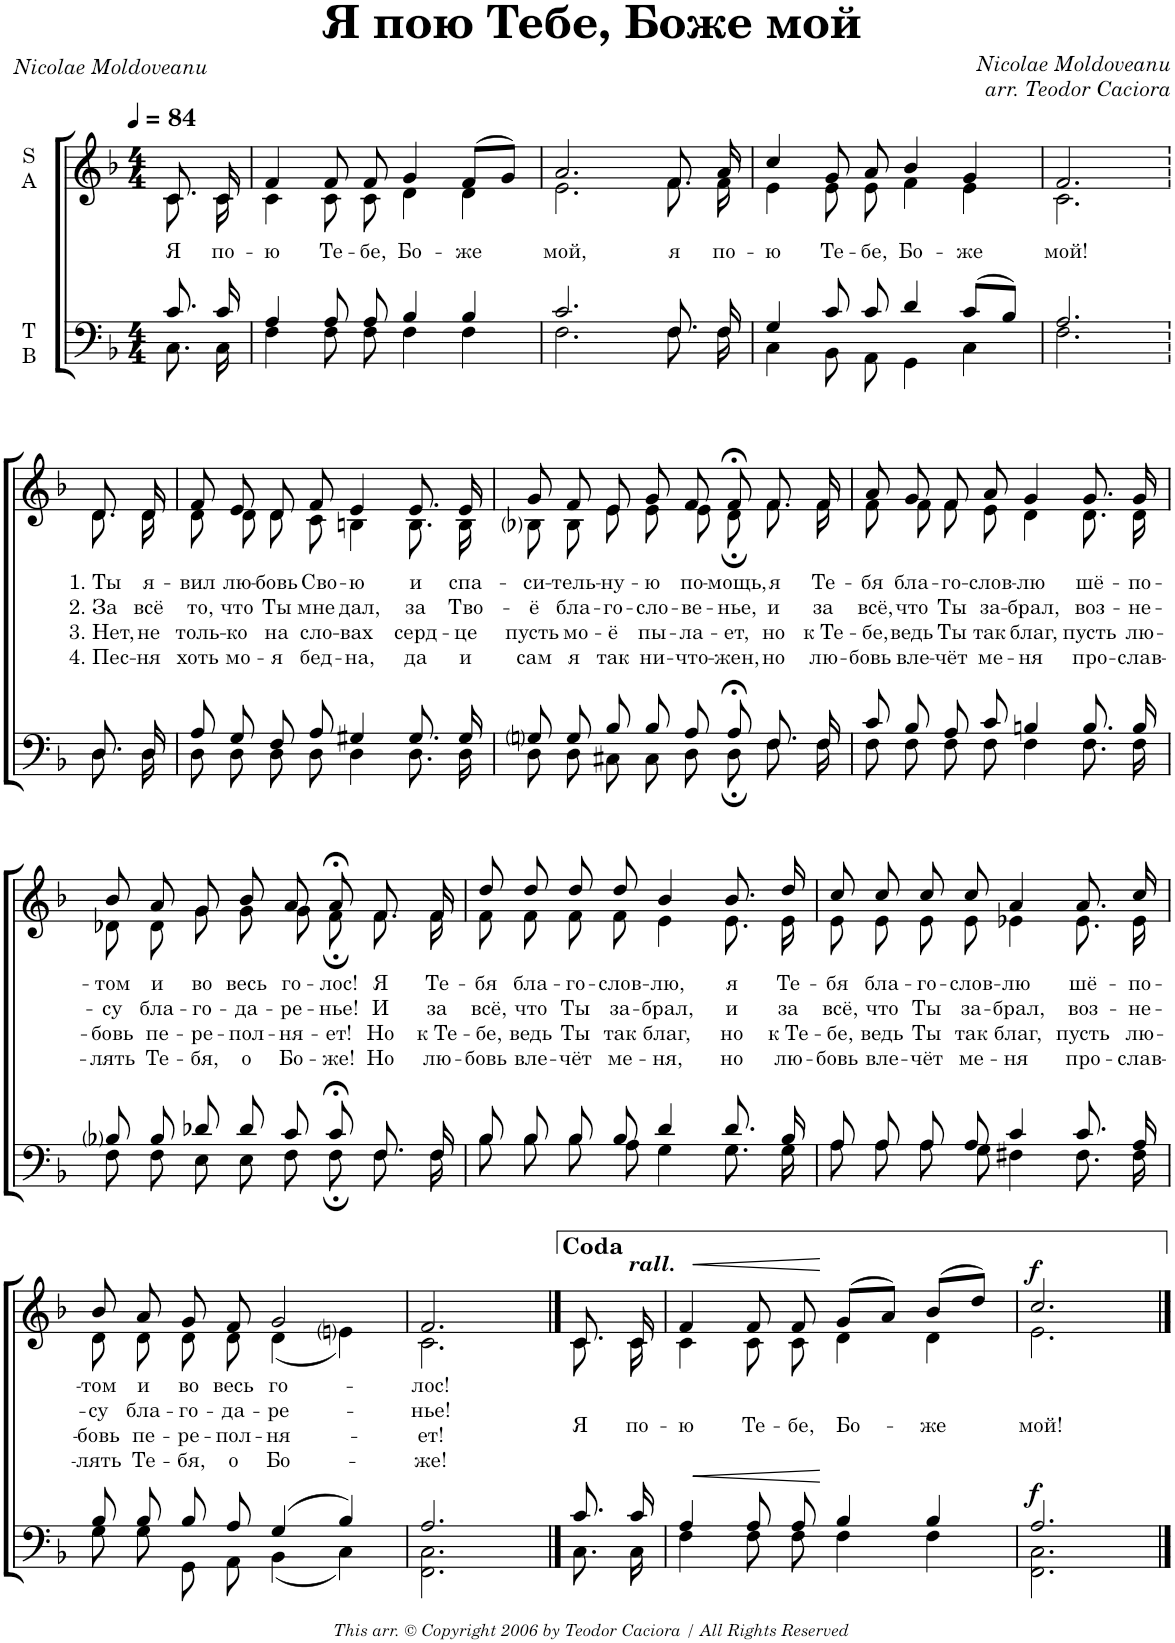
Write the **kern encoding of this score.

**kern	**dynam	**kern	**text	**text	**text	**text	**dynam
*part2	*part2	*part1	*part1	*part1	*part1	*part1	*part1
*staff2	*staff2	*staff1	*staff1	*staff1	*staff1	*staff1	*staff1
*I"T B	*	*I"S A	*	*	*	*	*
*I'T B	*	*I'S A	*	*	*	*	*
*clefF4	*	*clefG2	*	*	*	*	*
*k[b-]	*	*k[b-]	*	*	*	*	*
*M4/4	*	*M4/4	*	*	*	*	*
*MM84	*	*MM84	*	*	*	*	*
=	=	=	=	=	=	=	=
*^	*	*	*	*	*	*	*
!	!	!	!	!LO:LY:b	!	!	!	!
*	*	*	*^	*	*	*	*	*
8.c/	8.C\	.	8.c/	8.c\	Я	.	.	.	.
!	!	!	!	!	!LO:LY:b	!	!	!	!
16c/	16C\	.	16c/	16c\	по-	.	.	.	.
=1	=1	=1	=1	=1	=1	=1	=1	=1	=1
!	!	!	!	!	!LO:LY:b	!	!	!	!
4A/	4F\	.	4f/	4c\	-ю	.	.	.	.
!	!	!	!	!	!LO:LY:b	!	!	!	!
8A/	8F\	.	8f/	8c\	Те-	.	.	.	.
!	!	!	!	!	!LO:LY:b	!	!	!	!
8A/	8F\	.	8f/	8c\	-бе,	.	.	.	.
!	!	!	!	!	!LO:LY:b	!	!	!	!
4B-/	4F\	.	4g/	4d\	Бо-	.	.	.	.
!	!	!	!	!	!LO:LY:b	!	!	!	!
4B-/	4F\	.	(8f/L	4d\	-же	.	.	.	.
.	.	.	8g/J)	.	.	.	.	.	.
=2	=2	=2	=2	=2	=2	=2	=2	=2	=2
!	!	!	!	!	!LO:LY:b	!	!	!	!
2.c/	2.F\	.	2.a/	2.e\	мой,	.	.	.	.
!	!	!	!	!	!LO:LY:b	!	!	!	!
8.F/	8.F\	.	8.f/	8.f\	я	.	.	.	.
!	!	!	!	!	!LO:LY:b	!	!	!	!
16F/	16F\	.	16a/	16f\	по-	.	.	.	.
=3	=3	=3	=3	=3	=3	=3	=3	=3	=3
!	!	!	!	!	!LO:LY:b	!	!	!	!
4G/	4C\	.	4cc/	4e\	-ю	.	.	.	.
!	!	!	!	!	!LO:LY:b	!	!	!	!
8c/	8BB-\	.	8g/	8e\	Те-	.	.	.	.
!	!	!	!	!	!LO:LY:b	!	!	!	!
8c/	8AA\	.	8a/	8e\	-бе,	.	.	.	.
!	!	!	!	!	!LO:LY:b	!	!	!	!
4d/	4GG\	.	4b-/	4f\	Бо-	.	.	.	.
!	!	!	!	!	!LO:LY:b	!	!	!	!
(8c/L	4C\	.	4g/	4e\	-же	.	.	.	.
8B-/J)	.	.	.	.	.	.	.	.	.
=4	=4	=4	=4	=4	=4	=4	=4	=4	=4
!	!	!	!	!	!LO:LY:b	!	!	!	!
2.A/	2.F\	.	2.f/	2.c\	мой!	.	.	.	.
!!LO:LB:g=z	!!
=5	=5	=5	=5	=5	=5	=5	=5	=5	=5
!	!	!	!	!	!LO:LY:b	!LO:LY:b	!LO:LY:b	!LO:LY:b	!
8.D/	8.D\	.	8.d/	8.d\	1. Ты	2. За	3. Нет,	4. Пес-	.
!	!	!	!	!	!LO:LY:b	!LO:LY:b	!LO:LY:b	!LO:LY:b	!
16D/	16D\	.	16d/	16d\	я-	всё	не	-ня	.
=6	=6	=6	=6	=6	=6	=6	=6	=6	=6
!	!	!	!	!	!LO:LY:b	!LO:LY:b	!LO:LY:b	!LO:LY:b	!
8A/	8D\	.	8f/	8d\	-вил	то,	толь-	хоть	.
!	!	!	!	!	!LO:LY:b	!LO:LY:b	!LO:LY:b	!LO:LY:b	!
8G/	8D\	.	8e/	8d\	лю-	что	-ко	мо-	.
!	!	!	!	!	!LO:LY:b	!LO:LY:b	!LO:LY:b	!LO:LY:b	!
8F/	8D\	.	8d/	8d\	-бовь	Ты	на	-я	.
!	!	!	!	!	!LO:LY:b	!LO:LY:b	!LO:LY:b	!LO:LY:b	!
8A/	8D\	.	8f/	8c\	Сво-	мне	сло-	бед-	.
!	!	!	!	!	!LO:LY:b	!LO:LY:b	!LO:LY:b	!LO:LY:b	!
4G#X/	4D\	.	4e/	4Bn\	-ю	дал,	-вах	-на,	.
!	!	!	!	!	!LO:LY:b	!LO:LY:b	!LO:LY:b	!LO:LY:b	!
8.G#/	8.D\	.	8.e/	8.B\	и	за	серд-	да	.
!	!	!	!	!	!LO:LY:b	!LO:LY:b	!LO:LY:b	!LO:LY:b	!
16G#/	16D\	.	16e/	16B\	спа-	Тво-	-це	и	.
=7	=7	=7	=7	=7	=7	=7	=7	=7	=7
!	!	!	!	!	!LO:LY:b	!LO:LY:b	!LO:LY:b	!LO:LY:b	!
8Gni/	8D\	.	8g/	8B-i\	-си-	-ё	пусть	сам	.
!	!	!	!	!	!LO:LY:b	!LO:LY:b	!LO:LY:b	!LO:LY:b	!
8G/	8D\	.	8f/	8B-\	-тель-	бла-	мо-	я	.
!	!	!	!	!	!LO:LY:b	!LO:LY:b	!LO:LY:b	!LO:LY:b	!
8B-/	8C#X\	.	8e/	8e\	-ну-	-го-	-ё	так	.
!	!	!	!	!	!LO:LY:b	!LO:LY:b	!LO:LY:b	!LO:LY:b	!
8B-/	8C#\	.	8g/	8e\	-ю	-сло-	пы-	ни-	.
!	!	!	!	!	!LO:LY:b	!LO:LY:b	!LO:LY:b	!LO:LY:b	!
8A/	8D\	.	8f/	8e\	по-	-ве-	-ла-	-что-	.
!	!	!	!	!	!LO:LY:b	!LO:LY:b	!LO:LY:b	!LO:LY:b	!
8A;</	8D;\	.	8f;</	8d;\	-мощь,	-нье,	-ет,	-жен,	.
!	!	!	!	!	!LO:LY:b	!LO:LY:b	!LO:LY:b	!LO:LY:b	!
8.F/	8.F\	.	8.f/	8.f\	я	и	но	но	.
!	!	!	!	!	!LO:LY:b	!LO:LY:b	!LO:LY:b	!LO:LY:b	!
16F/	16F\	.	16f/	16f\	Те-	за	к Те-	лю-	.
=8	=8	=8	=8	=8	=8	=8	=8	=8	=8
!	!	!	!	!	!LO:LY:b	!LO:LY:b	!LO:LY:b	!LO:LY:b	!
8c/	8F\	.	8a/	8f\	-бя	всё,	-бе,	-бовь	.
!	!	!	!	!	!LO:LY:b	!LO:LY:b	!LO:LY:b	!LO:LY:b	!
8B-/	8F\	.	8g/	8f\	бла-	что	ведь	вле-	.
!	!	!	!	!	!LO:LY:b	!LO:LY:b	!LO:LY:b	!LO:LY:b	!
8A/	8F\	.	8f/	8f\	-го-	Ты	Ты	-чёт	.
!	!	!	!	!	!LO:LY:b	!LO:LY:b	!LO:LY:b	!LO:LY:b	!
8c/	8F\	.	8a/	8e\	-слов-	за-	так	ме-	.
!	!	!	!	!	!LO:LY:b	!LO:LY:b	!LO:LY:b	!LO:LY:b	!
4Bn/	4F\	.	4g/	4d\	-лю	-брал,	благ,	-ня	.
!	!	!	!	!	!LO:LY:b	!LO:LY:b	!LO:LY:b	!LO:LY:b	!
8.B/	8.F\	.	8.g/	8.d\	шё-	воз-	пусть	про-	.
!	!	!	!	!	!LO:LY:b	!LO:LY:b	!LO:LY:b	!LO:LY:b	!
16B/	16F\	.	16g/	16d\	-по-	-не-	лю-	-слав-	.
!!LO:LB:g=z	!!
=9	=9	=9	=9	=9	=9	=9	=9	=9	=9
!	!	!	!	!	!LO:LY:b	!LO:LY:b	!LO:LY:b	!LO:LY:b	!
8B-i/	8F\	.	8b-/	8d-X\	-том	-су	-бовь	-лять	.
!	!	!	!	!	!LO:LY:b	!LO:LY:b	!LO:LY:b	!LO:LY:b	!
8B-/	8F\	.	8a/	8d-\	и	бла-	пе-	Те-	.
!	!	!	!	!	!LO:LY:b	!LO:LY:b	!LO:LY:b	!LO:LY:b	!
8d-X/	8E\	.	8g/	8g\	во	-го-	-ре-	-бя,	.
!	!	!	!	!	!LO:LY:b	!LO:LY:b	!LO:LY:b	!LO:LY:b	!
8d-/	8E\	.	8b-/	8g\	весь	-да-	-пол-	о	.
!	!	!	!	!	!LO:LY:b	!LO:LY:b	!LO:LY:b	!LO:LY:b	!
8c/	8F\	.	8a/	8g\	го-	-ре-	-ня-	Бо-	.
!	!	!	!	!	!LO:LY:b	!LO:LY:b	!LO:LY:b	!LO:LY:b	!
8c;</	8F;\	.	8a;</	8f;\	-лос!	-нье!	-ет!	-же!	.
!	!	!	!	!	!LO:LY:b	!LO:LY:b	!LO:LY:b	!LO:LY:b	!
8.F/	8.F\	.	8.f/	8.f\	Я	И	Но	Но	.
!	!	!	!	!	!LO:LY:b	!LO:LY:b	!LO:LY:b	!LO:LY:b	!
16F/	16F\	.	16f/	16f\	Те-	за	к Те-	лю-	.
=10	=10	=10	=10	=10	=10	=10	=10	=10	=10
!	!	!	!	!	!LO:LY:b	!LO:LY:b	!LO:LY:b	!LO:LY:b	!
8B-/	8B-\	.	8dd/	8f\	-бя	всё,	-бе,	-бовь	.
!	!	!	!	!	!LO:LY:b	!LO:LY:b	!LO:LY:b	!LO:LY:b	!
8B-/	8B-\	.	8dd/	8f\	бла-	что	ведь	вле-	.
!	!	!	!	!	!LO:LY:b	!LO:LY:b	!LO:LY:b	!LO:LY:b	!
8B-/	8B-\	.	8dd/	8f\	-го-	Ты	Ты	-чёт	.
!	!	!	!	!	!LO:LY:b	!LO:LY:b	!LO:LY:b	!LO:LY:b	!
8B-/	8A\	.	8dd/	8f\	-слов-	за-	так	ме-	.
!	!	!	!	!	!LO:LY:b	!LO:LY:b	!LO:LY:b	!LO:LY:b	!
4d/	4G\	.	4b-/	4e\	-лю,	-брал,	благ,	-ня,	.
!	!	!	!	!	!LO:LY:b	!LO:LY:b	!LO:LY:b	!LO:LY:b	!
8.d/	8.G\	.	8.b-/	8.e\	я	и	но	но	.
!	!	!	!	!	!LO:LY:b	!LO:LY:b	!LO:LY:b	!LO:LY:b	!
16B-/	16G\	.	16dd/	16e\	Те-	за	к Те-	лю-	.
=11	=11	=11	=11	=11	=11	=11	=11	=11	=11
!	!	!	!	!	!LO:LY:b	!LO:LY:b	!LO:LY:b	!LO:LY:b	!
8A/	8A\	.	8cc/	8e\	-бя	всё,	-бе,	-бовь	.
!	!	!	!	!	!LO:LY:b	!LO:LY:b	!LO:LY:b	!LO:LY:b	!
8A/	8A\	.	8cc/	8e\	бла-	что	ведь	вле-	.
!	!	!	!	!	!LO:LY:b	!LO:LY:b	!LO:LY:b	!LO:LY:b	!
8A/	8A\	.	8cc/	8e\	-го-	Ты	Ты	-чёт	.
!	!	!	!	!	!LO:LY:b	!LO:LY:b	!LO:LY:b	!LO:LY:b	!
8A/	8G\	.	8cc/	8e\	-слов-	за-	так	ме-	.
!	!	!	!	!	!LO:LY:b	!LO:LY:b	!LO:LY:b	!LO:LY:b	!
4c/	4F#X\	.	4a/	4e-X\	-лю	-брал,	благ,	-ня	.
!	!	!	!	!	!LO:LY:b	!LO:LY:b	!LO:LY:b	!LO:LY:b	!
8.c/	8.F#\	.	8.a/	8.e-\	шё-	воз-	пусть	про-	.
!	!	!	!	!	!LO:LY:b	!LO:LY:b	!LO:LY:b	!LO:LY:b	!
16A/	16F#\	.	16cc/	16e-\	-по-	-не-	лю-	-слав-	.
!!LO:LB:g=z	!!
=12	=12	=12	=12	=12	=12	=12	=12	=12	=12
!	!	!	!	!	!LO:LY:b	!LO:LY:b	!LO:LY:b	!LO:LY:b	!
8B-/	8G\	.	8b-/	8d\	-том	-су	-бовь	-лять	.
!	!	!	!	!	!LO:LY:b	!LO:LY:b	!LO:LY:b	!LO:LY:b	!
8B-/	8G\	.	8a/	8d\	и	бла-	пе-	Те-	.
!	!	!	!	!	!LO:LY:b	!LO:LY:b	!LO:LY:b	!LO:LY:b	!
8B-/	8GG\	.	8g/	8d\	во	-го-	-ре-	-бя,	.
!	!	!	!	!	!LO:LY:b	!LO:LY:b	!LO:LY:b	!LO:LY:b	!
8A/	8AA\	.	8f/	8d\	весь	-да-	-пол-	о	.
!	!	!	!	!	!LO:LY:b	!LO:LY:b	!LO:LY:b	!LO:LY:b	!
(4G/	(4BB-\	.	2g/	(4d\	го-	-ре-	-ня-	Бо-	.
4B-/)	4C\)	.	.	4eni\)	.	.	.	.	.
=13	=13	=13	=13	=13	=13	=13	=13	=13	=13
!	!	!	!	!	!LO:LY:b	!LO:LY:b	!LO:LY:b	!LO:LY:b	!
2.A/	2.FF\ 2.C\	.	2.f/	2.c\	-лос!	-нье!	-ет!	-же!	.
==14	==14	==14	==14	==14	==14	==14	==14	==14	==14
!	!	!	!	!	!	!	!LO:LY:b	!	!
8.c/	8.C\	.	8.c/	8.c\	.	.	Я	.	.
!	!	!	!LO:TX:a:t=rall.	!	!	!	!	!	!
!	!	!	!	!	!	!	!LO:LY:b	!	!
16c/	16C\	.	16c/	16c\	.	.	по-	.	.
=15	=15	=15	=15	=15	=15	=15	=15	=15	=15
!	!	!LO:HP:b	!	!	!	!	!LO:LY:b	!	!LO:HP:b
4A/	4F\	<	4f/	4c\	.	.	-ю	.	<
!	!	!	!	!	!	!	!LO:LY:b	!	!
8A/	8F\	.	8f/	8c\	.	.	Те-	.	.
!	!	!	!	!	!	!	!LO:LY:b	!	!
8A/	8F\	.	8f/	8c\	.	.	-бе,	.	.
!	!	!	!	!	!	!	!LO:LY:b	!	!
4B-/	4F\	[	(8g/L	4d\	.	.	Бо-	.	[
.	.	.	8a/J)	.	.	.	.	.	.
!	!	!	!	!	!	!	!LO:LY:b	!	!
4B-/	4F\	.	(8b-/L	4d\	.	.	-же	.	.
.	.	.	8dd/J)	.	.	.	.	.	.
=16	=16	=16	=16	=16	=16	=16	=16	=16	=16
!	!	!LO:DY:a	!	!	!	!	!LO:LY:b	!	!LO:DY:a
2.A/	2.FF\ 2.C\	f	2.cc/	2.e\	.	.	мой!	.	f
*v	*v	*	*	*	*	*	*	*	*
*	*	*v	*v	*	*	*	*	*
==	==	==	==	==	==	==	==
*-	*-	*-	*-	*-	*-	*-	*-
